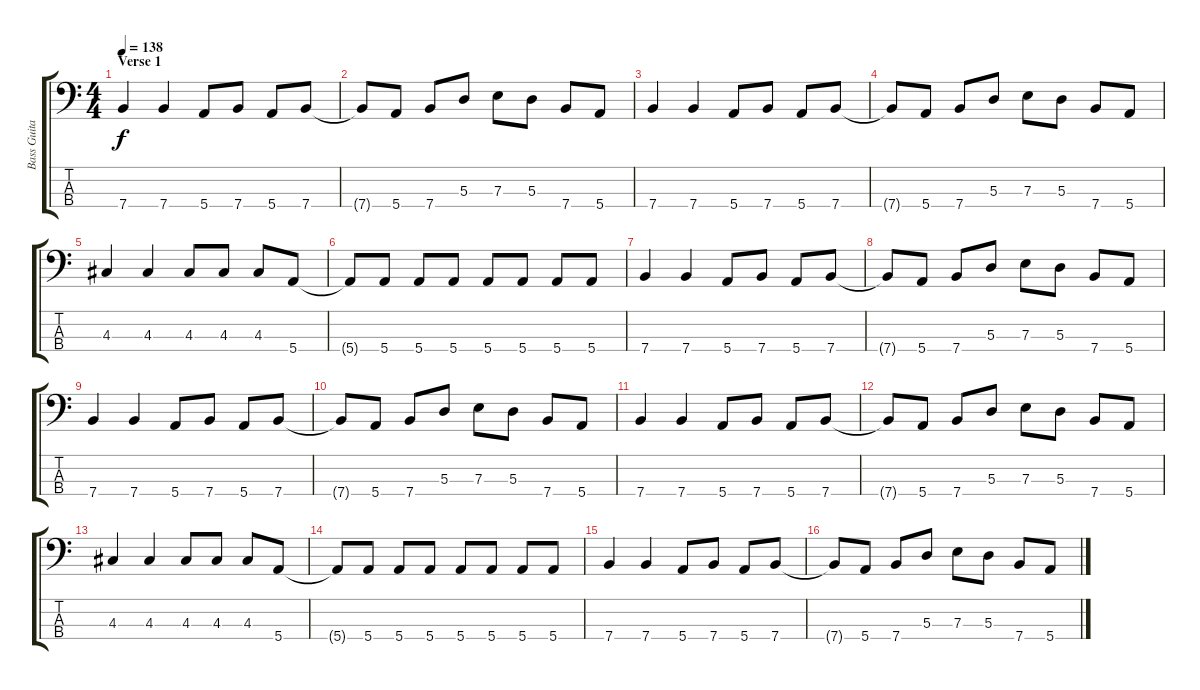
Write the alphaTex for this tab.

\track ("Bass Guitar" "Bass Guita") {instrument electricbasspick}
\staff {score tabs}
\tuning (G2 D2 A1 E1) {hide}
\ts (4 4)
\section ("" "Verse 1")
\tempo 138
\clef f4
\ks c
7.4.4{dy f} 7.4.4 5.4.8 7.4.8 5.4.8 7.4.8 |
7.4{t}.8 5.4.8 7.4.8 5.3.8 7.3.8 5.3.8 7.4.8 5.4.8 |
7.4.4 7.4.4 5.4.8 7.4.8 5.4.8 7.4.8 |
7.4{t}.8 5.4.8 7.4.8 5.3.8 7.3.8 5.3.8 7.4.8 5.4.8 |
4.3.4 4.3.4 4.3.8 4.3.8 4.3.8 5.4.8 |
5.4{t}.8 5.4.8 5.4.8 5.4.8 5.4.8 5.4.8 5.4.8 5.4.8 |
7.4.4 7.4.4 5.4.8 7.4.8 5.4.8 7.4.8 |
7.4{t}.8 5.4.8 7.4.8 5.3.8 7.3.8 5.3.8 7.4.8 5.4.8 |
7.4.4 7.4.4 5.4.8 7.4.8 5.4.8 7.4.8 |
7.4{t}.8 5.4.8 7.4.8 5.3.8 7.3.8 5.3.8 7.4.8 5.4.8 |
7.4.4 7.4.4 5.4.8 7.4.8 5.4.8 7.4.8 |
7.4{t}.8 5.4.8 7.4.8 5.3.8 7.3.8 5.3.8 7.4.8 5.4.8 |
4.3.4 4.3.4 4.3.8 4.3.8 4.3.8 5.4.8 |
5.4{t}.8 5.4.8 5.4.8 5.4.8 5.4.8 5.4.8 5.4.8 5.4.8 |
7.4.4 7.4.4 5.4.8 7.4.8 5.4.8 7.4.8 |
7.4{t}.8 5.4.8 7.4.8 5.3.8 7.3.8 5.3.8 7.4.8 5.4.8
